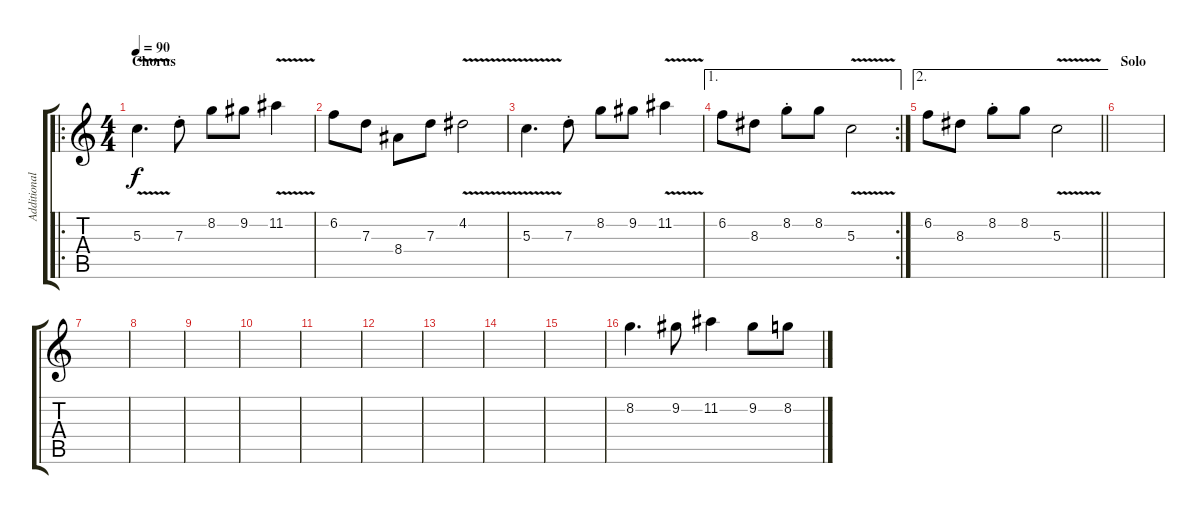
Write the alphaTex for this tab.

\track ("Additional Guitar" "Additional") {instrument overdrivenguitar}
\staff {score tabs}
\tuning (E4 B3 G3 D3 A2 E2) {hide}
\ro
\ts (4 4)
\section ("" "Chorus")
\tempo 90
\clef g2
\ks c
5.3{v}.4{d dy f} 7.3{st}.8 8.2.8 9.2.8 11.2{v}.4 |
6.2.8 7.3.8 8.4.8 7.3.8 4.2{v}.2 |
5.3{v}.4{d} 7.3{st}.8 8.2.8 9.2.8 11.2{v}.4 |
\ae 1
\rc 2
6.2.8 8.3.8 8.2{st}.8 8.2.8 5.3{v}.2 |
\ae 2
\barLineRight lightlight
6.2.8 8.3.8 8.2{st}.8 8.2.8 5.3{v}.2 |
\section ("" "Solo")
|
|
|
|
|
|
|
|
|
|
8.2.4{d} 9.2.8 11.2.4 9.2.8 8.2.8
